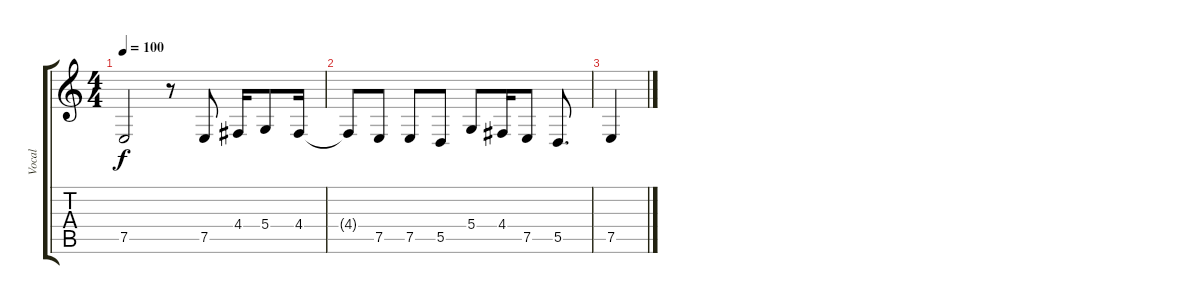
\track ("Vocal" "Vocal") {instrument harmonica}
\staff {score tabs}
\tuning (E4 B3 G3 D3 A2 E2) {hide}
\ts (4 4)
\tempo 100
\clef g2
\ks c
7.5.2{dy f} r.8 7.5.8 4.4.16 5.4.8 4.4.16 |
4.4{t}.8 7.5.8 7.5.8 5.5.8 5.4.8 4.4.16 7.5.8 5.5.8{d} |
7.5.4
